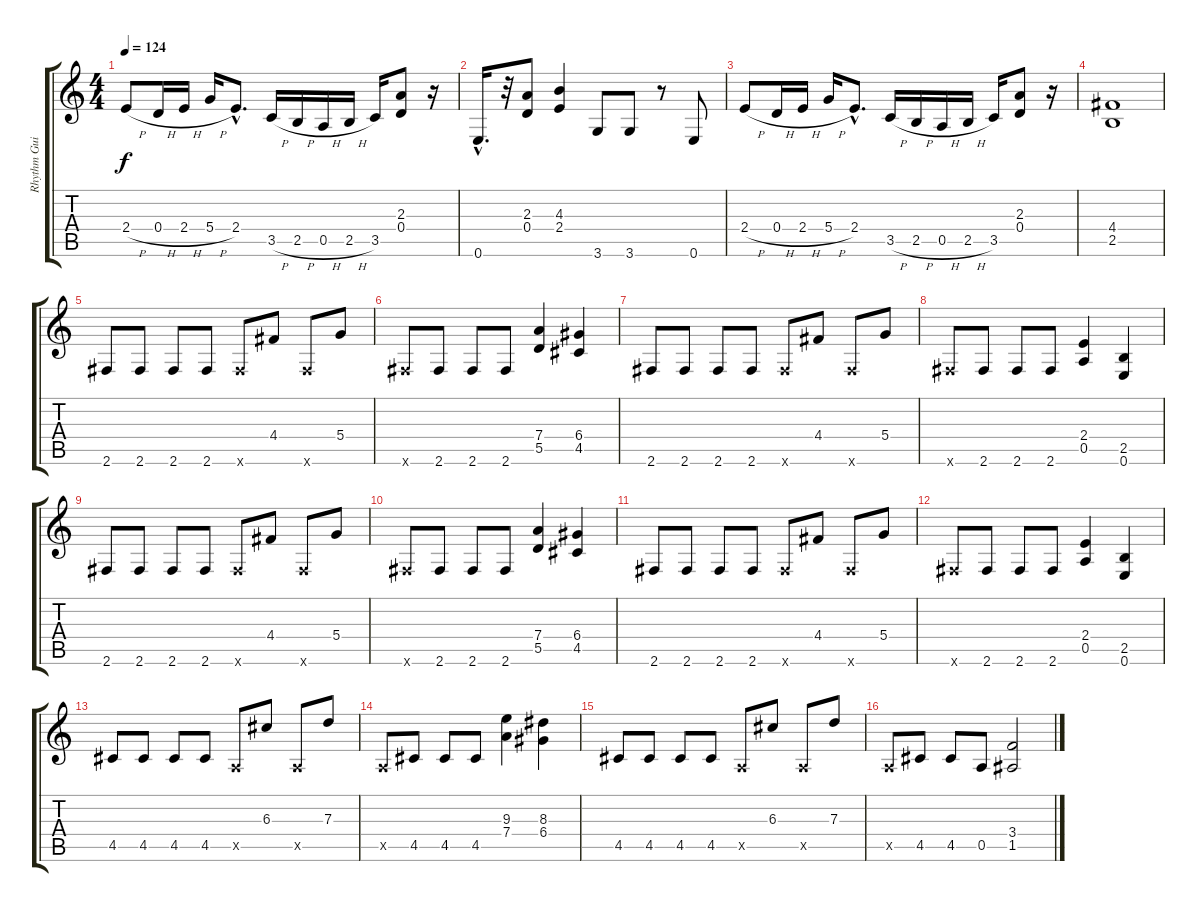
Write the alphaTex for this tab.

\track ("Rhythm Guitar" "Rhythm Gui") {instrument distortionguitar}
\staff {score tabs}
\tuning (E4 B3 G3 D3 A2 E2) {hide}
\ts (4 4)
\tempo 124
\clef g2
\ks c
2.4{h}.8{dy f} 0.4{h}.16 2.4{h}.16 5.4{h}.16 2.4{hac}.8{d} 3.5{h}.16 2.5{h}.16 0.5{h}.16 2.5{h}.16 3.5.16 (2.3 0.4).8 r.16 |
0.6{hac}.16{d} r.32 (2.3 0.4).8 (4.3 2.4).4 3.6.8 3.6.8 r.8 0.6.8 |
2.4{h}.8 0.4{h}.16 2.4{h}.16 5.4{h}.16 2.4{hac}.8{d} 3.5{h}.16 2.5{h}.16 0.5{h}.16 2.5{h}.16 3.5.16 (2.3 0.4).8 r.16 |
(4.4 2.5).1 |
2.6.8 2.6.8 2.6.8 2.6.8 2.6{x}.8 4.4.8 2.6{x}.8 5.4.8 |
2.6{x}.8 2.6.8 2.6.8 2.6.8 (7.4 5.5).4 (6.4 4.5).4 |
2.6.8 2.6.8 2.6.8 2.6.8 2.6{x}.8 4.4.8 2.6{x}.8 5.4.8 |
2.6{x}.8 2.6.8 2.6.8 2.6.8 (2.4 0.5).4 (2.5 0.6).4 |
2.6.8 2.6.8 2.6.8 2.6.8 2.6{x}.8 4.4.8 2.6{x}.8 5.4.8 |
2.6{x}.8 2.6.8 2.6.8 2.6.8 (7.4 5.5).4 (6.4 4.5).4 |
2.6.8 2.6.8 2.6.8 2.6.8 2.6{x}.8 4.4.8 2.6{x}.8 5.4.8 |
2.6{x}.8 2.6.8 2.6.8 2.6.8 (2.4 0.5).4 (2.5 0.6).4 |
4.5.8 4.5.8 4.5.8 4.5.8 0.5{x}.8 6.3.8 0.5{x}.8 7.3.8 |
0.5{x}.8 4.5.8 4.5.8 4.5.8 (9.3 7.4).4 (8.3 6.4).4 |
4.5.8 4.5.8 4.5.8 4.5.8 0.5{x}.8 6.3.8 0.5{x}.8 7.3.8 |
0.5{x}.8 4.5.8 4.5.8 0.5.8 (3.4 1.5).2
